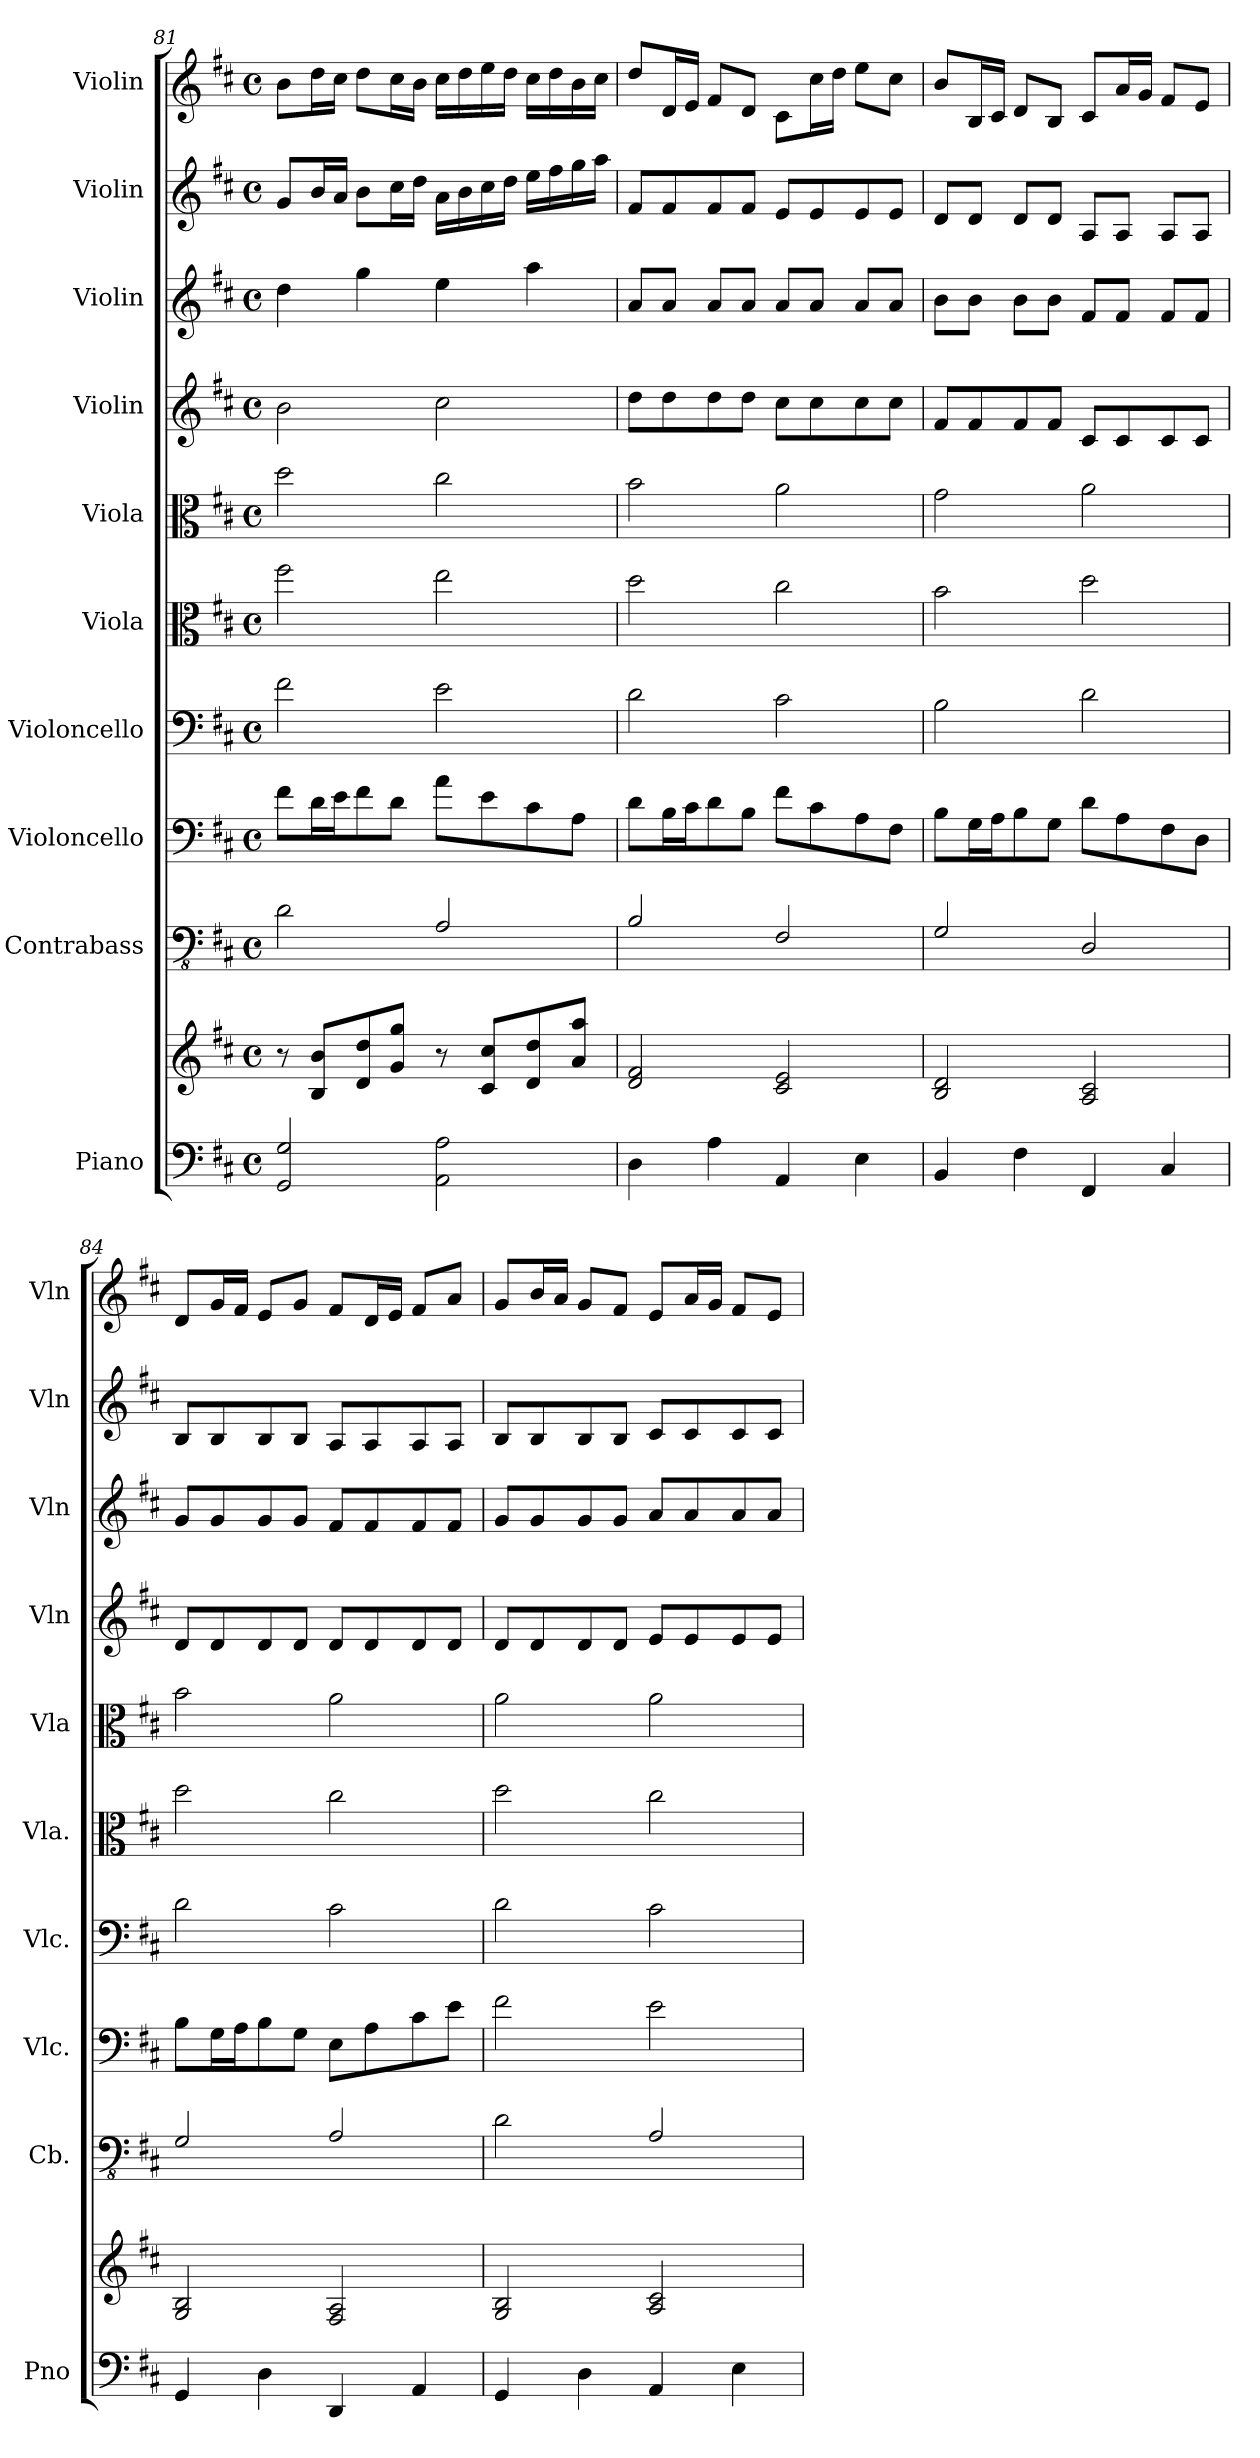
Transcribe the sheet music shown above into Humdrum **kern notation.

**kern	**kern	**kern	**kern	**kern	**kern	**kern	**kern	**kern	**kern	**kern
*part10	*part10	*part9	*part8	*part7	*part6	*part5	*part4	*part3	*part2	*part1
*staff11	*staff10	*staff9	*staff8	*staff7	*staff6	*staff5	*staff4	*staff3	*staff2	*staff1
*I"Piano	*	*I"Contrabass	*I"Violoncello	*I"Violoncello	*I"Viola	*I"Viola	*I"Violin	*I"Violin	*I"Violin	*I"Violin
*I'Pno	*	*I'Cb.	*I'Vlc.	*I'Vlc.	*I'Vla.	*I'Vla	*I'Vln	*I'Vln	*I'Vln	*I'Vln
*clefF4	*clefG2	*clefFv4	*clefF4	*clefF4	*clefC3	*clefC3	*clefG2	*clefG2	*clefG2	*clefG2
*	*	*ITrd7c12	*	*	*	*	*	*	*	*
*k[f#c#]	*k[f#c#]	*k[f#c#]	*k[f#c#]	*k[f#c#]	*k[f#c#]	*k[f#c#]	*k[f#c#]	*k[f#c#]	*k[f#c#]	*k[f#c#]
*D:	*D:	*D:	*D:	*D:	*D:	*D:	*D:	*D:	*D:	*D:
*M4/4	*M4/4	*M4/4	*M4/4	*M4/4	*M4/4	*M4/4	*M4/4	*M4/4	*M4/4	*M4/4
*met(c)	*met(c)	*met(c)	*met(c)	*met(c)	*met(c)	*met(c)	*met(c)	*met(c)	*met(c)	*met(c)
=81	=81	=81	=81	=81	=81	=81	=81	=81	=81	=81
2GG/ 2G/	8r	2DD\	8f#\L	2f#\	2ff#\	2dd\	2b\	4dd\	8g/L	8b\L
.	8B/ 8b/L	.	16d\L	.	.	.	.	.	16b/L	16dd\L
.	.	.	16e\J	.	.	.	.	.	16a/JJ	16cc#\JJ
.	8d/ 8dd/	.	8f#\	.	.	.	.	4gg\	8b\L	8dd\L
.	8g/ 8gg/J	.	8d\J	.	.	.	.	.	16cc#\L	16cc#\L
.	.	.	.	.	.	.	.	.	16dd\JJ	16b\JJ
2AA\ 2A\	8r	2AAA/	8a\L	2e\	2ee\	2cc#\	2cc#\	4ee\	16a\LL	16cc#\LL
.	.	.	.	.	.	.	.	.	16b\	16dd\
.	8c#/ 8cc#/L	.	8e\	.	.	.	.	.	16cc#\	16ee\
.	.	.	.	.	.	.	.	.	16dd\JJ	16dd\JJ
.	8d/ 8dd/	.	8c#\	.	.	.	.	4aa\	16ee\LL	16cc#\LL
.	.	.	.	.	.	.	.	.	16ff#\	16dd\
.	8a/ 8aa/J	.	8A\J	.	.	.	.	.	16gg\	16b\
.	.	.	.	.	.	.	.	.	16aa\JJ	16cc#\JJ
=82	=82	=82	=82	=82	=82	=82	=82	=82	=82	=82
4D\	2d/ 2f#/	2BBB/	8d\L	2d\	2dd\	2b\	8dd\L	8a/L	8f#/L	8dd/L
.	.	.	16B\L	.	.	.	8dd\	8a/J	8f#/	16d/L
.	.	.	16c#\J	.	.	.	.	.	.	16e/JJ
4A\	.	.	8d\	.	.	.	8dd\	8a/L	8f#/	8f#/L
.	.	.	8B\J	.	.	.	8dd\J	8a/J	8f#/J	8d/J
4AA/	2c#/ 2e/	2FFF#/	8f#\L	2c#\	2cc#\	2a\	8cc#\L	8a/L	8e/L	8c#\L
.	.	.	8c#\	.	.	.	8cc#\	8a/J	8e/	16cc#\L
.	.	.	.	.	.	.	.	.	.	16dd\JJ
4E\	.	.	8A\	.	.	.	8cc#\	8a/L	8e/	8ee\L
.	.	.	8F#\J	.	.	.	8cc#\J	8a/J	8e/J	8cc#\J
=83	=83	=83	=83	=83	=83	=83	=83	=83	=83	=83
4BB/	2B/ 2d/	2GGG/	8B\L	2B\	2b\	2g\	8f#/L	8b\L	8d/L	8b/L
.	.	.	16G\L	.	.	.	8f#/	8b\J	8d/J	16B/L
.	.	.	16A\J	.	.	.	.	.	.	16c#/JJ
4F#\	.	.	8B\	.	.	.	8f#/	8b\L	8d/L	8d/L
.	.	.	8G\J	.	.	.	8f#/J	8b\J	8d/J	8B/J
4FF#/	2A/ 2c#/	2DDD/	8d\L	2d\	2dd\	2a\	8c#/L	8f#/L	8A/L	8c#/L
.	.	.	8A\	.	.	.	8c#/	8f#/J	8A/J	16a/L
.	.	.	.	.	.	.	.	.	.	16g/JJ
4C#/	.	.	8F#\	.	.	.	8c#/	8f#/L	8A/L	8f#/L
.	.	.	8D\J	.	.	.	8c#/J	8f#/J	8A/J	8e/J
!!LO:PB:g=z
=84	=84	=84	=84	=84	=84	=84	=84	=84	=84	=84
4GG/	2G/ 2B/	2GGG/	8B\L	2d\	2dd\	2b\	8d/L	8g/L	8B/L	8d/L
.	.	.	16G\L	.	.	.	8d/	8g/	8B/	16g/L
.	.	.	16A\J	.	.	.	.	.	.	16f#/JJ
4D\	.	.	8B\	.	.	.	8d/	8g/	8B/	8e/L
.	.	.	8G\J	.	.	.	8d/J	8g/J	8B/J	8g/J
4DD/	2F#/ 2A/	2AAA/	8E\L	2c#\	2cc#\	2a\	8d/L	8f#/L	8A/L	8f#/L
.	.	.	8A\	.	.	.	8d/	8f#/	8A/	16d/L
.	.	.	.	.	.	.	.	.	.	16e/JJ
4AA/	.	.	8c#\	.	.	.	8d/	8f#/	8A/	8f#/L
.	.	.	8e\J	.	.	.	8d/J	8f#/J	8A/J	8a/J
=85	=85	=85	=85	=85	=85	=85	=85	=85	=85	=85
4GG/	2G/ 2B/	2DD\	2f#\	2d\	2dd\	2a\	8d/L	8g/L	8B/L	8g/L
.	.	.	.	.	.	.	8d/	8g/	8B/	16b/L
.	.	.	.	.	.	.	.	.	.	16a/JJ
4D\	.	.	.	.	.	.	8d/	8g/	8B/	8g/L
.	.	.	.	.	.	.	8d/J	8g/J	8B/J	8f#/J
4AA/	2A/ 2c#/	2AAA/	2e\	2c#\	2cc#\	2a\	8e/L	8a/L	8c#/L	8e/L
.	.	.	.	.	.	.	8e/	8a/	8c#/	16a/L
.	.	.	.	.	.	.	.	.	.	16g/JJ
4E\	.	.	.	.	.	.	8e/	8a/	8c#/	8f#/L
.	.	.	.	.	.	.	8e/J	8a/J	8c#/J	8e/J
=	=	=	=	=	=	=	=	=	=	=
*-	*-	*-	*-	*-	*-	*-	*-	*-	*-	*-
